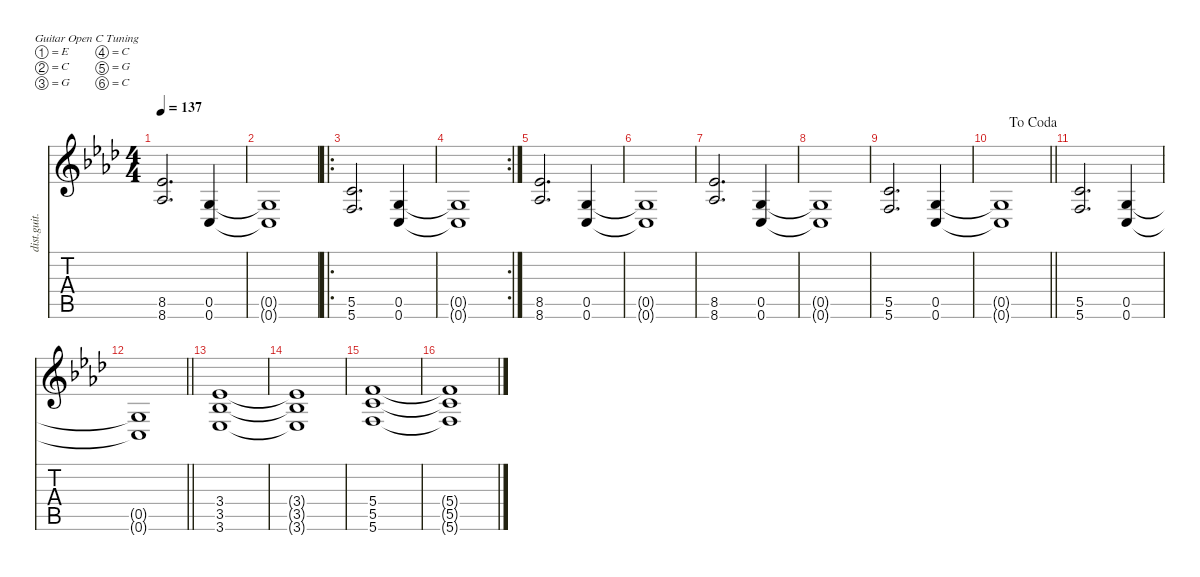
\defaultSystemsLayout 4
\hideDynamics
\bracketExtendMode nobrackets
\otherSystemsTrackNameOrientation horizontal
\track ("Guitar 2" "dist.guit.") {defaultSystemsLayout 8 instrument distortionguitar}
\staff {score tabs}
\tuning (E4 C4 G3 C3 G2 C2)
\ts (4 4)
\tempo 137
\clef g2
\ks ab
(8.5{acc b} 8.6{acc b}).2{d dy f beam Up} (0.5{acc forcenatural} 0.6{acc forcenatural}).4{beam Up} |
(0.5{t acc forcenatural} 0.6{t acc forcenatural}).1{beam Up} |
\ro
(5.5{acc forcenatural} 5.6{acc forcenatural}).2{d beam Up} (0.5{acc forcenatural} 0.6{acc forcenatural}).4{beam Up} |
\rc 2
(0.5{t acc forcenatural} 0.6{t acc forcenatural}).1{beam Up} |
(8.5{acc b} 8.6{acc b}).2{d beam Up} (0.5{acc forcenatural} 0.6{acc forcenatural}).4{beam Up} |
(0.5{t acc forcenatural} 0.6{t acc forcenatural}).1{beam Up} |
(8.5{acc b} 8.6{acc b}).2{d beam Up} (0.5{acc forcenatural} 0.6{acc forcenatural}).4{beam Up} |
(0.5{t acc forcenatural} 0.6{t acc forcenatural}).1{beam Up} |
(5.5{acc forcenatural} 5.6{acc forcenatural}).2{d beam Up} (0.5{acc forcenatural} 0.6{acc forcenatural}).4{beam Up} |
\jump dacoda
\barLineRight lightlight
(0.5{t acc forcenatural} 0.6{t acc forcenatural}).1{beam Up} |
(5.5{acc forcenatural} 5.6{acc forcenatural}).2{d beam Up} (0.5{acc forcenatural} 0.6{acc forcenatural}).4{beam Up} |
\barLineRight lightlight
(0.5{t acc forcenatural} 0.6{t acc forcenatural}).1{beam Up} |
(3.4{acc b} 3.5{acc b} 3.6{acc b}).1{beam Up} |
(3.4{t acc b} 3.5{t acc b} 3.6{t acc b}).1{beam Up} |
(5.4{acc forcenatural} 5.5{acc forcenatural} 5.6{acc forcenatural}).1{beam Up} |
(5.4{t acc forcenatural} 5.5{t acc forcenatural} 5.6{t acc forcenatural}).1{beam Up}
